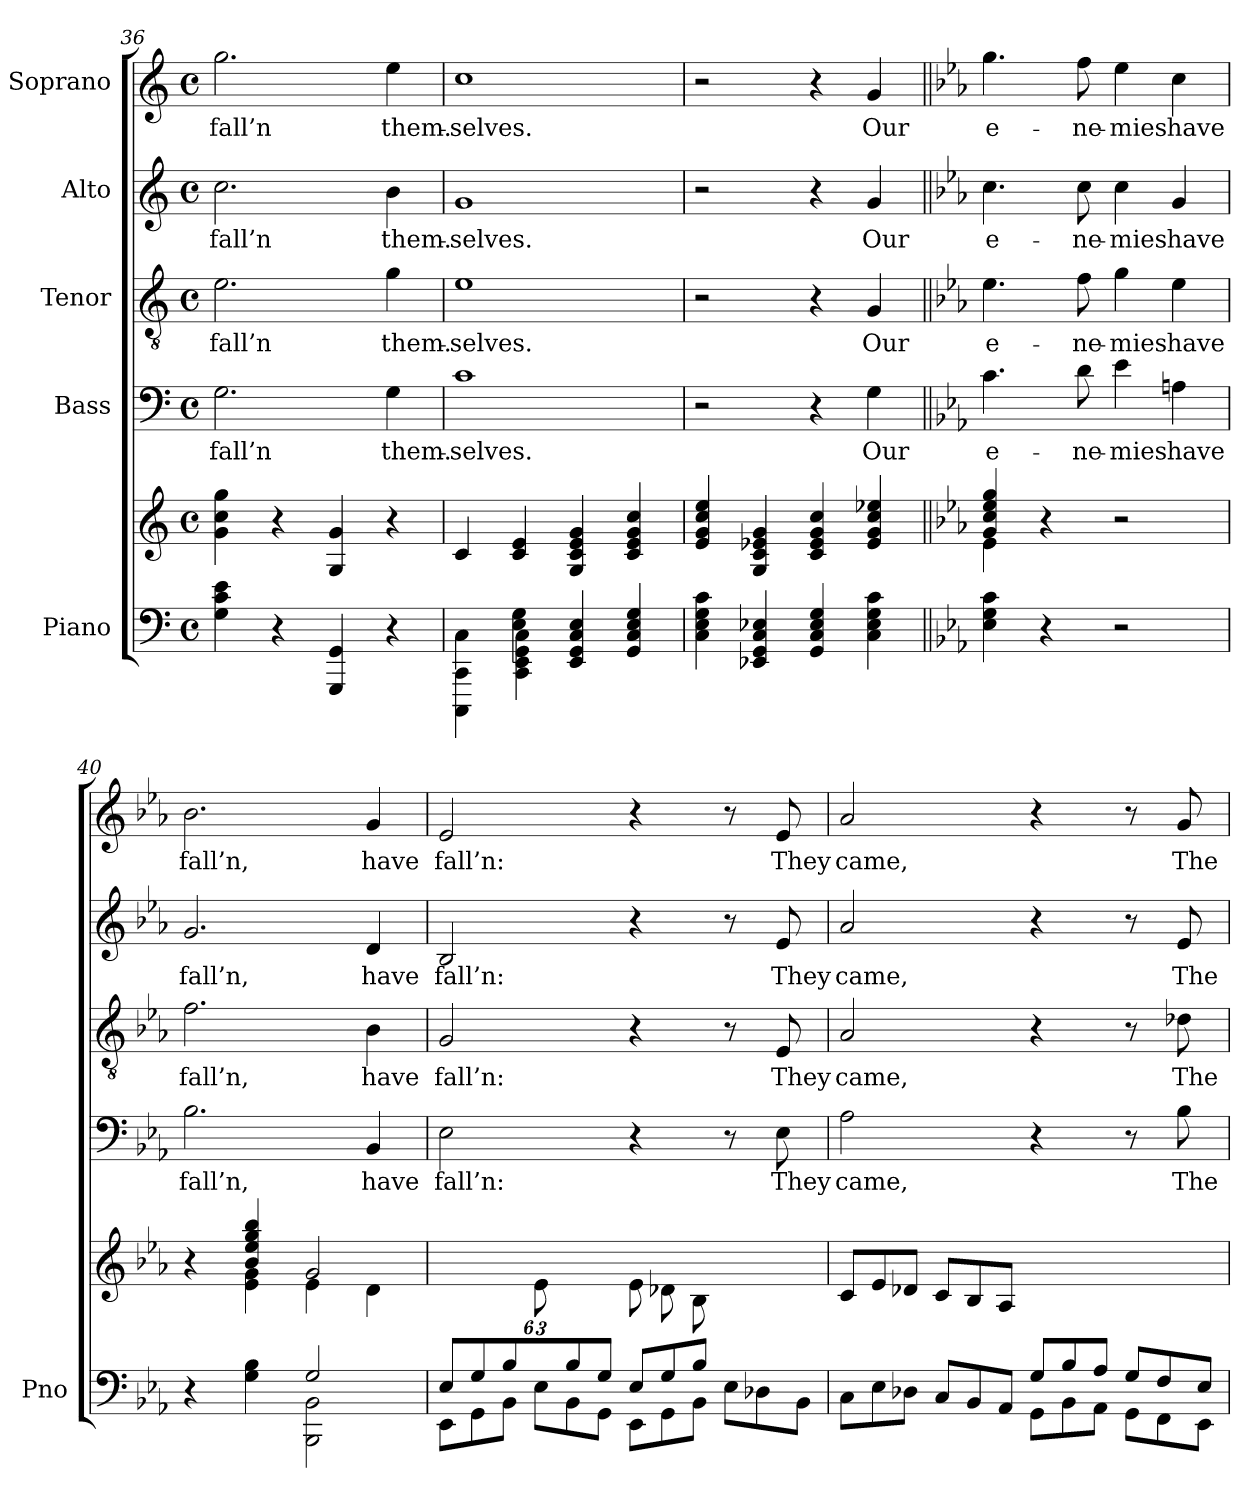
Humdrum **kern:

**kern	**kern	**kern	**text	**kern	**text	**kern	**text	**kern	**text
*part5	*part5	*part4	*part4	*part3	*part3	*part2	*part2	*part1	*part1
*staff6	*staff5	*staff4	*staff4	*staff3	*staff3	*staff2	*staff2	*staff1	*staff1
*I"Piano	*	*I"Bass	*	*I"Tenor	*	*I"Alto	*	*I"Soprano	*
*I'Pno	*	*	*	*	*	*	*	*	*
*clefF4	*clefG2	*clefF4	*	*clefGv2	*	*clefG2	*	*clefG2	*
*k[]	*k[]	*k[]	*	*k[]	*	*k[]	*	*k[]	*
*M4/4	*M4/4	*M4/4	*	*M4/4	*	*M4/4	*	*M4/4	*
*met(c)	*met(c)	*met(c)	*	*met(c)	*	*met(c)	*	*met(c)	*
=36	=36	=36	=36	=36	=36	=36	=36	=36	=36
4G\ 4c\ 4e\	4g\ 4cc\ 4gg\	2.G\	fall’n	2.e\	fall’n	2.cc\	fall’n	2.gg\	fall’n
4r	4r	.	.	.	.	.	.	.	.
4GGG/ 4GG/	4G/ 4g/	.	.	.	.	.	.	.	.
4r	4r	4G\	them.-	4g\	them.-	4b\	them.-	4ee\	them.-
=37	=37	=37	=37	=37	=37	=37	=37	=37	=37
*^	*	*	*	*	*	*	*	*	*
4C\	4CCC\ 4CC\	4c/	1c	-selves.	1e	-selves.	1g	-selves.	1cc	-selves.
4E\ 4G\	4CC\ 4EE\ 4GG\ 4C\	4c/ 4e/	.	.	.	.	.	.	.	.
2ryy	4EE/ 4GG/ 4C/ 4E/	4G/ 4c/ 4e/ 4g/	.	.	.	.	.	.	.	.
.	4GG/ 4C/ 4E/ 4G/	4c/ 4e/ 4g/ 4cc/	.	.	.	.	.	.	.	.
*v	*v	*	*	*	*	*	*	*	*	*
=38	=38	=38	=38	=38	=38	=38	=38	=38	=38
4C\ 4E\ 4G\ 4c\	4e/ 4g/ 4cc/ 4ee/	2r	.	2r	.	2r	.	2r	.
4EE-X/ 4GG/ 4C/ 4E-X/	4G/ 4c/ 4e-X/ 4g/	.	.	.	.	.	.	.	.
4GG/ 4C/ 4E-/ 4G/	4c/ 4e-/ 4g/ 4cc/	4r	.	4r	.	4r	.	4r	.
4C\ 4E-\ 4G\ 4c\	4e-/ 4g/ 4cc/ 4ee-X/	4G\	Our	4G/	Our	4g/	Our	4g/	Our
=39||	=39||	=39||	=39||	=39||	=39||	=39||	=39||	=39||	=39||
*k[b-e-a-]	*k[b-e-a-]	*k[b-e-a-]	*	*k[b-e-a-]	*	*k[b-e-a-]	*	*k[b-e-a-]	*
*	*^	*	*	*	*	*	*	*	*
4E-\ 4G\ 4c\	4g/ 4cc/ 4ee-/ 4gg/	4e-\	4.c\	e-	4.e-\	e-	4.cc\	e-	4.gg\	e-
4r	4r	2.ryy	.	.	.	.	.	.	.	.
.	.	.	8d\	-ne-	8f\	-ne-	8cc\	-ne-	8ff\	-ne-
2r	2r	.	4e-\	-mies	4g\	-mies	4cc\	-mies	4ee-\	-mies
.	.	.	4An\	have	4e-\	have	4g/	have	4cc\	have
=40	=40	=40	=40	=40	=40	=40	=40	=40	=40	=40
*^	*	*^	*	*	*	*	*	*	*	*
2ryy	4r	4r	2ryy	4ryy	2.B-\	fall’n,	2.f\	fall’n,	2.g/	fall’n,	2.b-\	fall’n,
.	4G\ 4B-\	4b-/ 4ee-/ 4gg/ 4bb-/	.	4e-\ 4g\	.	.	.	.	.	.	.	.
2G/	2BBB-\ 2BB-\	2g/	4e-\	2ryy	.	.	.	.	.	.	.	.
.	.	.	4d\	.	4BB-/	have	4B-\	have	4d/	have	4g/	have
*	*	*v	*v	*v	*	*	*	*	*	*	*	*
=41	=41	=41	=41	=41	=41	=41	=41	=41	=41	=41
*Xbrackettup	*	*	*	*	*	*	*	*	*	*
12E-/L	12EE-\L	4ryy	2E-\	fall’n:	2G/	fall’n:	2B-/	fall’n:	2e-/	fall’n:
12G/	12GG\	.	.	.	.	.	.	.	.	.
12B-/J	12BB-\J	.	.	.	.	.	.	.	.	.
*	*	*Xbrackettup	*	*	*	*	*	*	*	*
12ryy	12E-\L	12e-\L	.	.	.	.	.	.	.	.
12B-/	12BB-\	12%5ryy	.	.	.	.	.	.	.	.
12G/J	12GG\J	.	.	.	.	.	.	.	.	.
*Xtuplet	*	*	*	*	*	*	*	*	*	*
12E-/L	12EE-\L	.	4r	.	4r	.	4r	.	4r	.
12G/	12GG\	.	.	.	.	.	.	.	.	.
12B-/J	12BB-\J	.	.	.	.	.	.	.	.	.
*	*	*Xtuplet	*	*	*	*	*	*	*	*
4ryy	12E-\L	12e-\L	8r	.	8r	.	8r	.	8r	.
.	12D-X\	12d-X\	.	.	.	.	.	.	.	.
.	.	.	8E-\	They	8E-/	They	8e-/	They	8e-/	They
.	12BB-\J	12B-\J	.	.	.	.	.	.	.	.
=42	=42	=42	=42	=42	=42	=42	=42	=42	=42	=42
2ryy	12C\L	12c/L	2A-\	came,	2A-/	came,	2a-/	came,	2a-/	came,
.	12E-\	12e-/	.	.	.	.	.	.	.	.
.	12D-X\J	12d-X/J	.	.	.	.	.	.	.	.
.	12C/L	12c/L	.	.	.	.	.	.	.	.
.	12BB-/	12B-/	.	.	.	.	.	.	.	.
.	12AA-/J	12A-/J	.	.	.	.	.	.	.	.
12G/L	12GG\L	2ryy	4r	.	4r	.	4r	.	4r	.
12B-/	12BB-\	.	.	.	.	.	.	.	.	.
12A-/J	12AA-\J	.	.	.	.	.	.	.	.	.
12G/L	12GG\L	.	8r	.	8r	.	8r	.	8r	.
12F/	12FF\	.	.	.	.	.	.	.	.	.
.	.	.	8B-\	The	8d-X\	The	8e-/	The	8g/	The
12E-/J	12EE-\J	.	.	.	.	.	.	.	.	.
*v	*v	*	*	*	*	*	*	*	*	*
=	=	=	=	=	=	=	=	=	=
*-	*-	*-	*-	*-	*-	*-	*-	*-	*-
